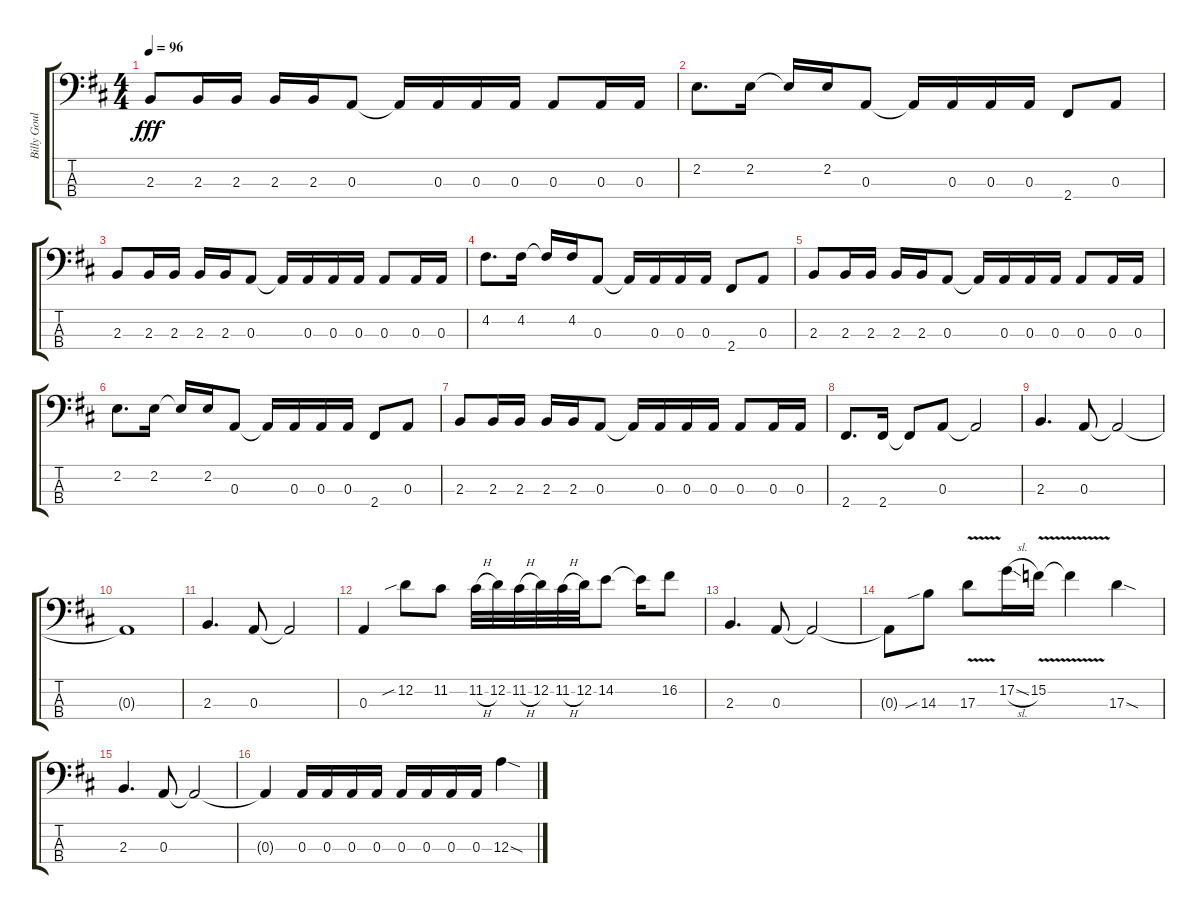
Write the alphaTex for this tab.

\track ("Billy Gould" "Billy Goul") {instrument electricbasspick}
\staff {score tabs}
\tuning (G2 D2 A1 E1) {hide}
\ts (4 4)
\tempo 96
\clef f4
\ks d
2.3.8{dy fff} 2.3.16 2.3.16 2.3.16 2.3.16 0.3.8 0.3{t}.16 0.3.16 0.3.16 0.3.16 0.3.8 0.3.16 0.3.16 |
2.2.8{d} 2.2.16 2.2{t}.16 2.2.16 0.3.8 0.3{t}.16 0.3.16 0.3.16 0.3.16 2.4.8 0.3.8 |
2.3.8 2.3.16 2.3.16 2.3.16 2.3.16 0.3.8 0.3{t}.16 0.3.16 0.3.16 0.3.16 0.3.8 0.3.16 0.3.16 |
4.2.8{d} 4.2.16 4.2{t}.16 4.2.16 0.3.8 0.3{t}.16 0.3.16 0.3.16 0.3.16 2.4.8 0.3.8 |
2.3.8 2.3.16 2.3.16 2.3.16 2.3.16 0.3.8 0.3{t}.16 0.3.16 0.3.16 0.3.16 0.3.8 0.3.16 0.3.16 |
2.2.8{d} 2.2.16 2.2{t}.16 2.2.16 0.3.8 0.3{t}.16 0.3.16 0.3.16 0.3.16 2.4.8 0.3.8 |
2.3.8 2.3.16 2.3.16 2.3.16 2.3.16 0.3.8 0.3{t}.16 0.3.16 0.3.16 0.3.16 0.3.8 0.3.16 0.3.16 |
2.4.8{d} 2.4.16 2.4{t}.8 0.3.8 0.3{t}.2 |
2.3.4{d} 0.3.8 0.3{t}.2 |
0.3{t}.1 |
2.3.4{d} 0.3.8 0.3{t}.2 |
0.3.4 12.2{sib}.8 11.2.8 11.2{h}.32 12.2.32 11.2{h}.32 12.2.32 11.2{h}.32 12.2.32 14.2.8 14.2{t}.16 16.2.8 |
2.3.4{d} 0.3.8 0.3{t}.2 |
0.3{t}.8 14.3{sib}.8 17.3{v}.8 17.2{sl}.16 15.2{v}.16 15.2{t}.4 17.3{sod}.4 |
2.3.4{d} 0.3.8 0.3{t}.2 |
0.3{t}.4 0.3.16 0.3.16 0.3.16 0.3.16 0.3.16 0.3.16 0.3.16 0.3.16 12.3{sod}.4
